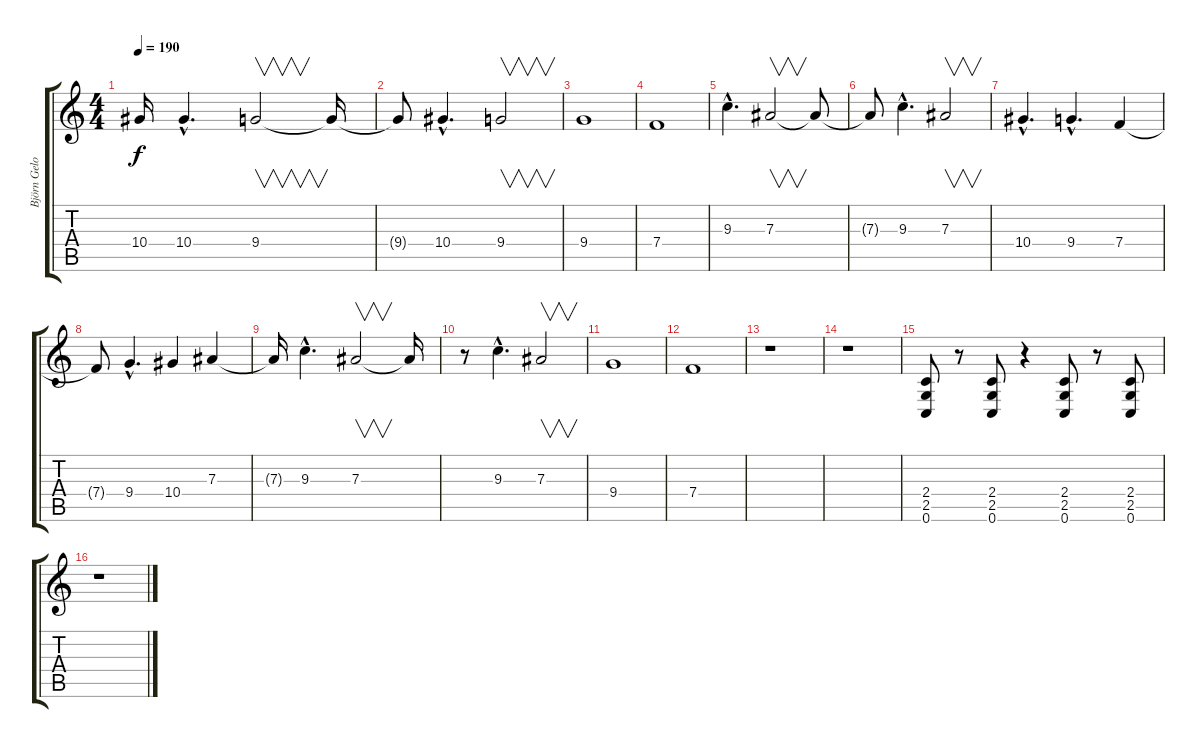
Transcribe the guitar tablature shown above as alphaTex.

\track ("Björn Gelotte" "Björn Gelo") {instrument distortionguitar}
\staff {score tabs}
\tuning (C4 G3 Eb3 Bb2 F2 C2) {hide}
\ts (4 4)
\tempo 190
\clef g2
\ks c
10.4{t}.16{dy f} 10.4{hac}.4{d} 9.4.2{v} 9.4{t}.16 |
9.4{t}.8 10.4{hac}.4{d} 9.4.2{v} |
9.4.1 |
7.4.1 |
9.3{hac}.4{d} 7.3.2{v} 7.3{t}.8 |
7.3{t}.8 9.3{hac}.4{d} 7.3.2{v} |
10.4{hac}.4{d} 9.4{hac}.4{d} 7.4.4 |
7.4{t}.8 9.4{hac}.4{d} 10.4.4 7.3.4 |
7.3{t}.16 9.3{hac}.4{d} 7.3.2{v} 7.3{t}.16 |
r.8 9.3{hac}.4{d} 7.3.2{v} |
9.4.1 |
7.4.1 |
r.1 |
r.1 |
(2.4 2.5 0.6).8 r.8 (2.4 2.5 0.6).8 r.4 (2.4 2.5 0.6).8 r.8 (2.4 2.5 0.6).8 |
r.1
